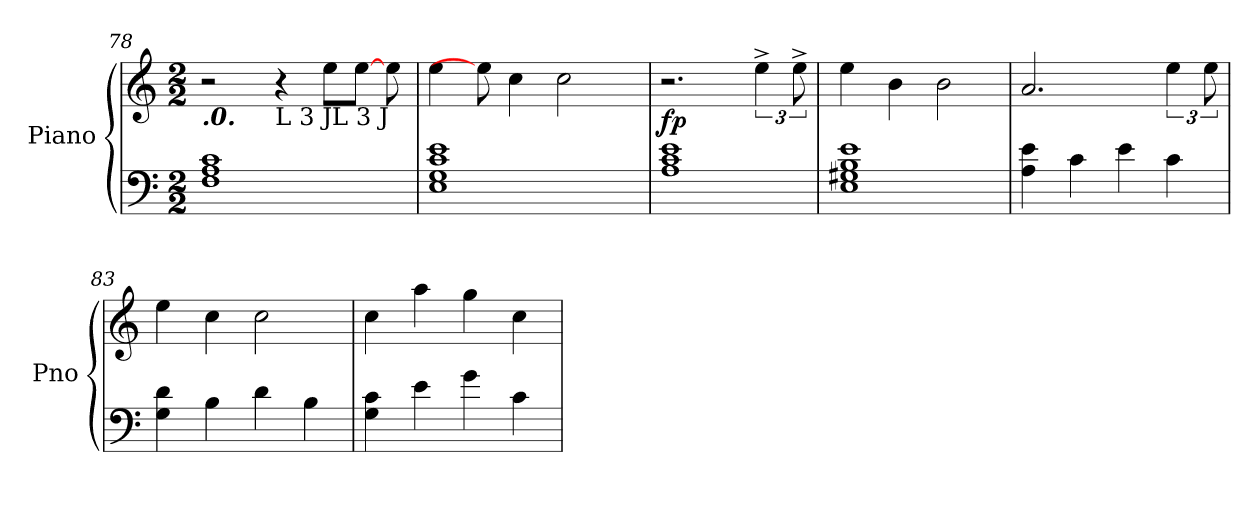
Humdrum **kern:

**kern	**kern	**dynam
*part1	*part1	*part1
*staff2	*staff1	*staff1/2
*I"Piano	*	*
*I'Pno	*	*
*clefF4	*clefG2	*
*k[]	*k[]	*
*M2/2	*M2/2	*
=78	=78	=78
*	*^	*
!	!LO:TX:b:Bi:t=.0.	!	!
1F 1A 1c	2r	1ryy	.
!	!LO:TX:b:t=L 3 JL 3 J	!	!
.	4r	.	.
.	8ee\L	.	.
.	[8ee\J	.	.
8ryy	8ryy	8ee\	.
*	*v	*v	*
!!LO:LB:g=z
=79	=79	=79
*^	*	*
1c 1e	1E 1G	4ee\	.
.	.	8ee\]	.
.	.	4cc\	.
.	.	2cc\	.
8ryy	8ryy	.	.
=80	=80	=80	=80
!	!	!	!LO:DY:b
*v	*v	*	*
1A 1c 1e	2.r	fp
.	6ee^\	.
.	12ee^\	.
=81	=81	=81
*^	*	*
1e	1E 1G#X 1B	4ee\	.
.	.	4b\	.
.	.	2b\	.
*v	*v	*	*
=82	=82	=82
4A\ 4e\	2.a/	.
4c\	.	.
4e\	.	.
4c\	6ee\	.
.	12ee\	.
=83	=83	=83
4G\ 4d\	4ee\	.
4B\	4cc\	.
4d\	2cc\	.
4B\	.	.
=84	=84	=84
4G\ 4c\	4cc\	.
4e\	4aa\	.
4g\	4gg\	.
4c\	4cc\	.
=	=	=
*-	*-	*-
